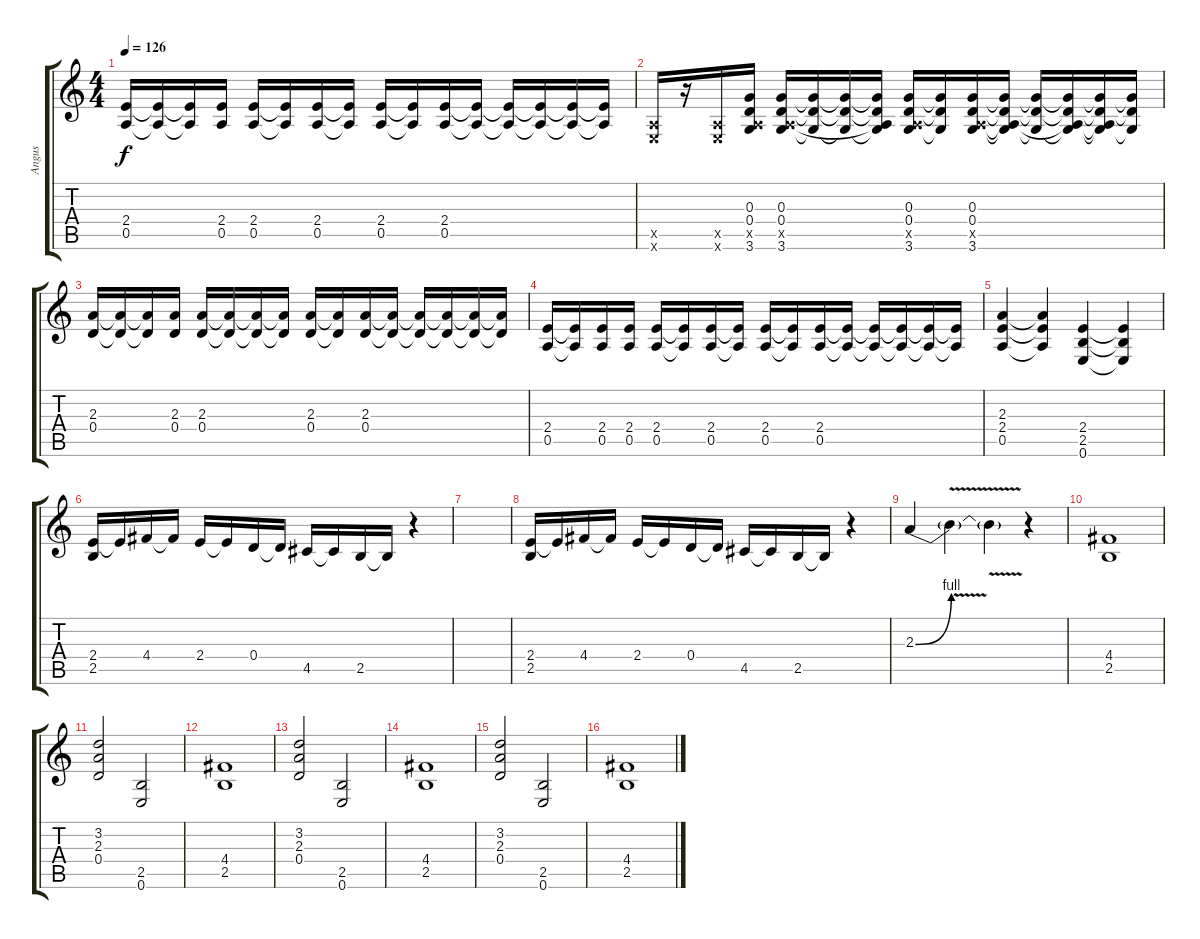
\track ("Angus" "Angus") {instrument distortionguitar}
\staff {score tabs}
\tuning (E4 B3 G3 D3 A2 E2) {hide}
\ts (4 4)
\tempo 126
\clef g2
\ks c
(2.4 0.5).16{dy f} (2.4{t} 0.5{t}).16 (2.4{t} 0.5{t}).16 (2.4 0.5).16 (2.4 0.5).16 (2.4{t} 0.5{t}).16 (2.4 0.5).16 (2.4{t} 0.5{t}).16 (2.4 0.5).16 (2.4{t} 0.5{t}).16 (2.4 0.5).16 (2.4{t} 0.5{t}).16 (2.4{t} 0.5{t}).16 (2.4{t} 0.5{t}).16 (2.4{t} 0.5{t}).16 (2.4{t} 0.5{t}).16 |
(0.5{x} 0.6{x}).16 r.16 (0.5{x} 0.6{x}).16 (0.3 0.4 0.5{x} 3.6).16 (0.3 0.4 0.5{x} 3.6).16 (0.3{t} 0.4{t} 3.6{t}).16 (0.3{t} 0.4{t} 3.6{t}).16 (0.3{t} 0.4{t} 0.5{t} 3.6{t}).16 (0.3 0.4 0.5{x} 3.6).16 (0.3{t} 0.4{t} 3.6{t}).16 (0.3 0.4 0.5{x} 3.6).16 (0.3{t} 0.4{t} 0.5{t} 3.6{t}).16 (0.3{t} 0.4{t} 3.6{t}).16 (0.3{t} 0.4{t} 0.5{t} 3.6{t}).16 (0.3{t} 0.4{t} 0.5{t} 3.6{t}).16 (0.3{t} 0.4{t} 3.6{t}).16 |
(2.3 0.4).16 (2.3{t} 0.4{t}).16 (2.3{t} 0.4{t}).16 (2.3 0.4).16 (2.3 0.4).16 (2.3{t} 0.4{t}).16 (2.3{t} 0.4{t}).16 (2.3{t} 0.4{t}).16 (2.3 0.4).16 (2.3{t} 0.4{t}).16 (2.3 0.4).16 (2.3{t} 0.4{t}).16 (2.3{t} 0.4{t}).16 (2.3{t} 0.4{t}).16 (2.3{t} 0.4{t}).16 (2.3{t} 0.4{t}).16 |
(2.4 0.5).16 (2.4{t} 0.5{t}).16 (2.4 0.5).16 (2.4 0.5).16 (2.4 0.5).16 (2.4{t} 0.5{t}).16 (2.4 0.5).16 (2.4{t} 0.5{t}).16 (2.4 0.5).16 (2.4{t} 0.5{t}).16 (2.4 0.5).16 (2.4{t} 0.5{t}).16 (2.4{t} 0.5{t}).16 (2.4{t} 0.5{t}).16 (2.4{t} 0.5{t}).16 (2.4{t} 0.5{t}).16 |
(2.3 2.4 0.5).4 (2.3{t} 2.4{t} 0.5{t}).4 (2.4 2.5 0.6).4 (2.4{t} 2.5{t} 0.6{t}).4 |
(2.4 2.5).16 2.4{t}.16 4.4.16 4.4{t}.16 2.4.16 2.4{t}.16 0.4.16 0.4{t}.16 4.5.16 4.5{t}.16 2.5.16 2.5{t}.16 r.4 |
|
(2.4 2.5).16 2.4{t}.16 4.4.16 4.4{t}.16 2.4.16 2.4{t}.16 0.4.16 0.4{t}.16 4.5.16 4.5{t}.16 2.5.16 2.5{t}.16 r.4 |
2.3{be (bend 0 0 60 4)}.4 2.3{v t}.4 2.3{t}.4 r.4 |
(4.4 2.5).1 |
(3.2 2.3 0.4).2 (2.5 0.6).2 |
(4.4 2.5).1 |
(3.2 2.3 0.4).2 (2.5 0.6).2 |
(4.4 2.5).1 |
(3.2 2.3 0.4).2 (2.5 0.6).2 |
(4.4 2.5).1
